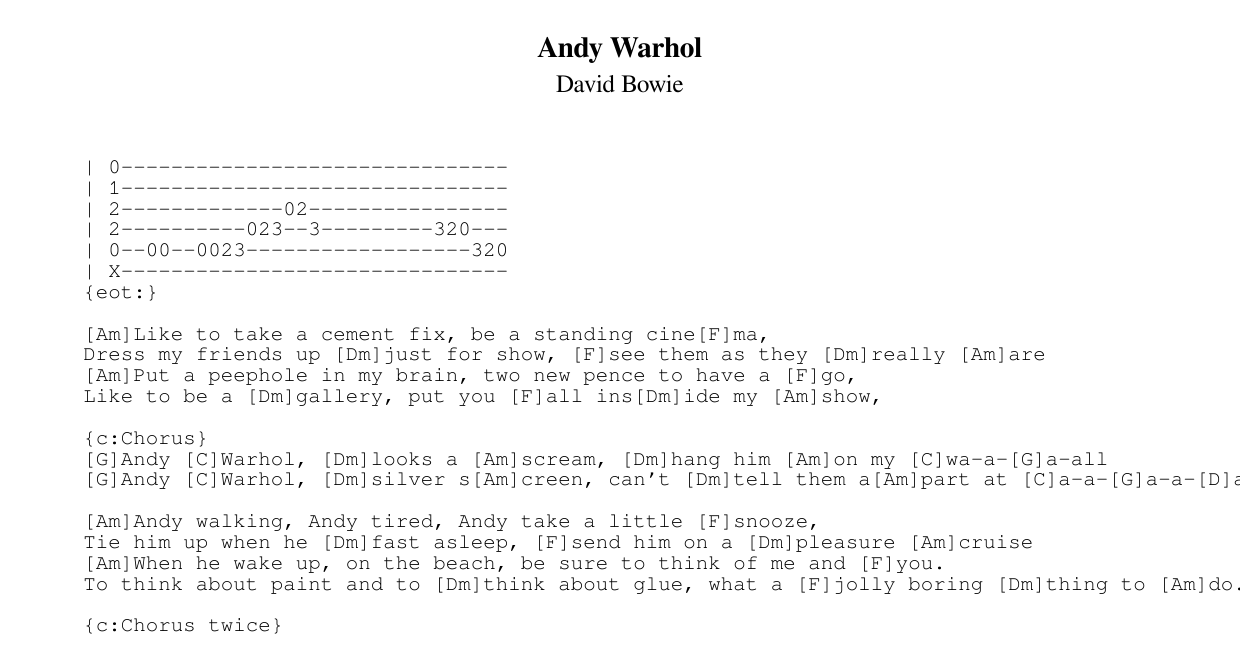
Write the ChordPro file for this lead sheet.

{title:Andy Warhol}
{st:David Bowie}

{sot:}
| 0-------------------------------
| 1-------------------------------
| 2-------------02----------------
| 2----------023--3---------320---
| 0--00--0023------------------320
| X-------------------------------
{eot:}

[Am]Like to take a cement fix, be a standing cine[F]ma,
Dress my friends up [Dm]just for show, [F]see them as they [Dm]really [Am]are
[Am]Put a peephole in my brain, two new pence to have a [F]go,
Like to be a [Dm]gallery, put you [F]all ins[Dm]ide my [Am]show,

{c:Chorus}
[G]Andy [C]Warhol, [Dm]looks a [Am]scream, [Dm]hang him [Am]on my [C]wa-a-[G]a-all
[G]Andy [C]Warhol, [Dm]silver s[Am]creen, can't [Dm]tell them a[Am]part at [C]a-a-[G]a-a-[D]all

[Am]Andy walking, Andy tired, Andy take a little [F]snooze,
Tie him up when he [Dm]fast asleep, [F]send him on a [Dm]pleasure [Am]cruise
[Am]When he wake up, on the beach, be sure to think of me and [F]you.
To think about paint and to [Dm]think about glue, what a [F]jolly boring [Dm]thing to [Am]do.

{c:Chorus twice}
